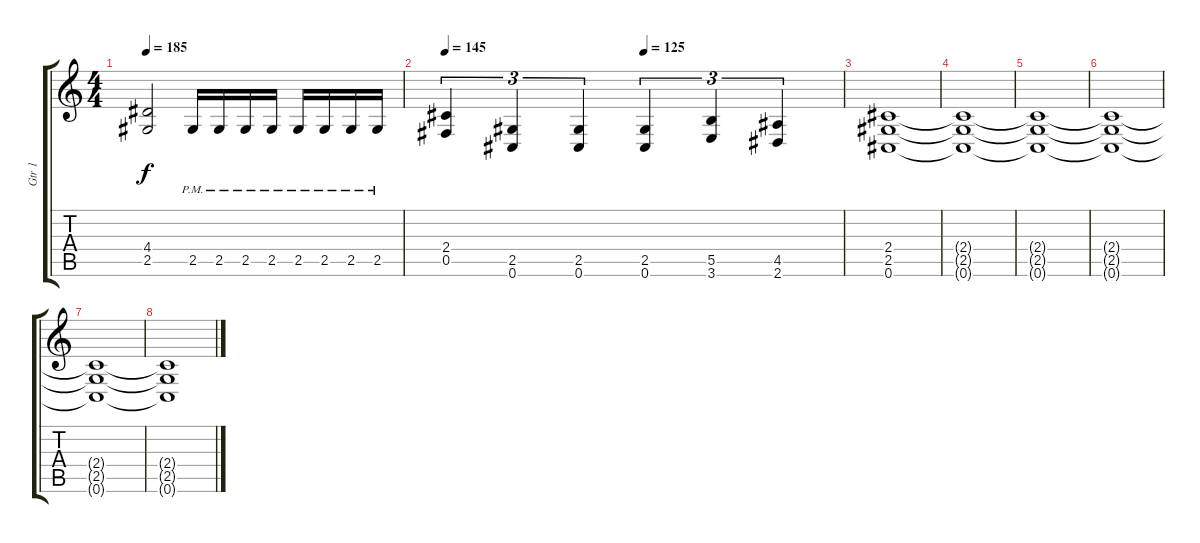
\track ("Gtr 1" "Gtr 1") {instrument distortionguitar}
\staff {score tabs}
\tuning (Db4 Ab3 E3 B2 Gb2 Db2) {hide}
\ts (4 4)
\tempo 185
\clef g2
\ks c
(4.4 2.5).2{dy f} 2.5{pm}.16 2.5{pm}.16 2.5{pm}.16 2.5{pm}.16 2.5{pm}.16 2.5{pm}.16 2.5{pm}.16 2.5{pm}.16 |
\tempo 145
\tempo (125 0.5)
(2.4 0.5).4{tu (3 2)} (2.5 0.6).4{tu (3 2)} (2.5 0.6).4{tu (3 2)} (2.5 0.6).4{tu (3 2)} (5.5 3.6).4{tu (3 2)} (4.5 2.6).4{tu (3 2)} |
(2.4 2.5 0.6).1 |
(2.4{t} 2.5{t} 0.6{t}).1 |
(2.4{t} 2.5{t} 0.6{t}).1 |
(2.4{t} 2.5{t} 0.6{t}).1 |
(2.4{t} 2.5{t} 0.6{t}).1 |
(2.4{t} 2.5{t} 0.6{t}).1
